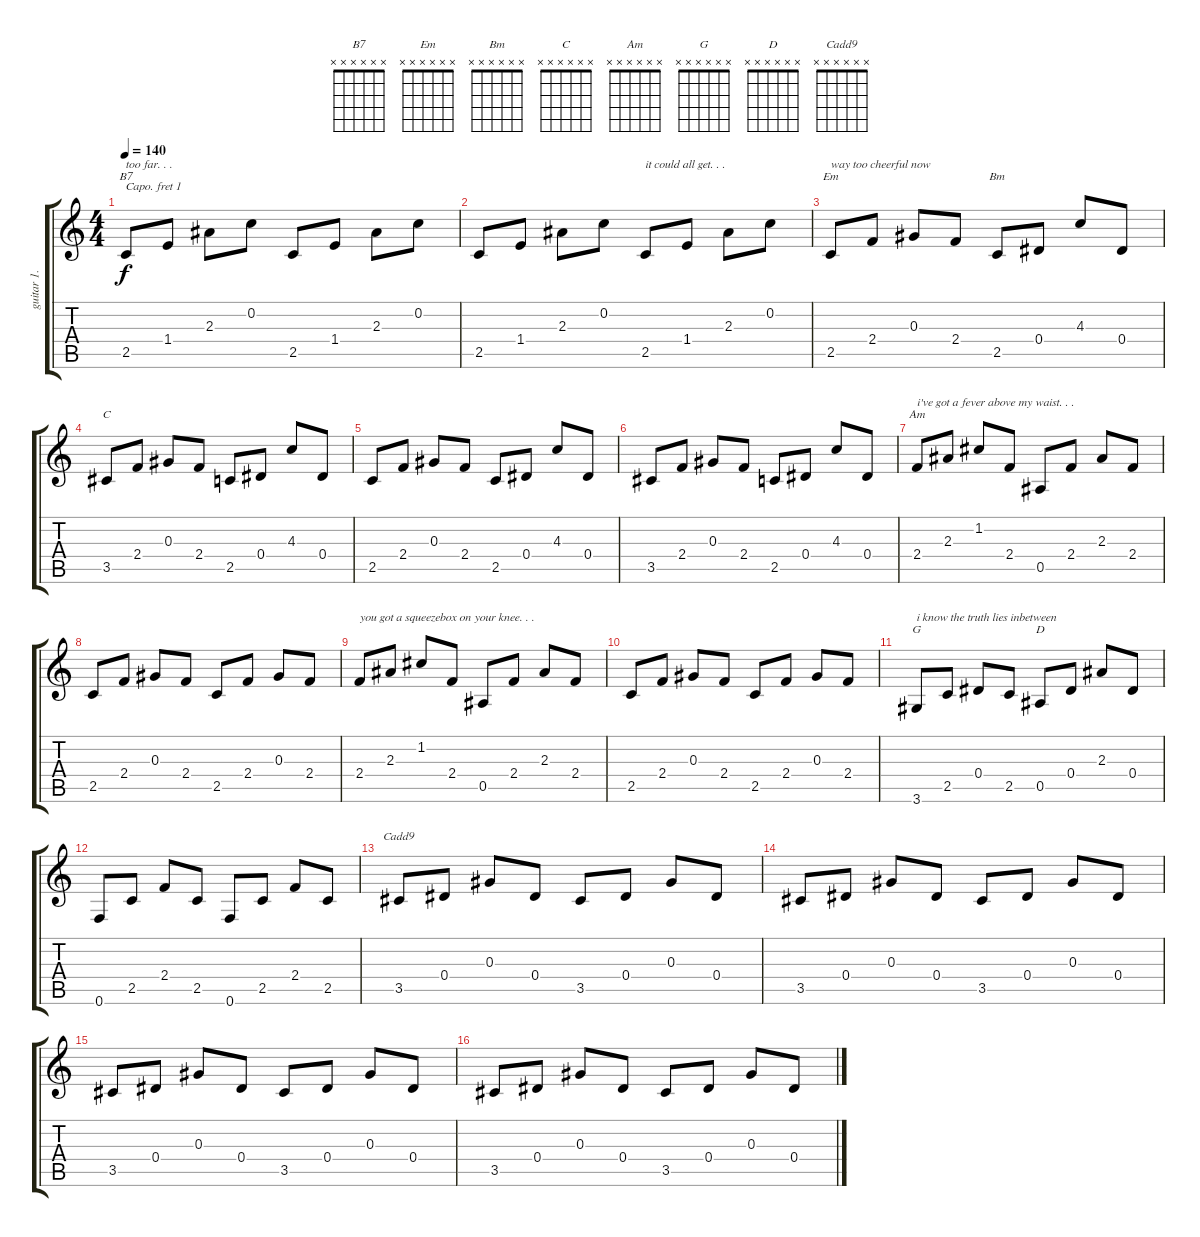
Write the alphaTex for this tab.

\track ("guitar 1." "guitar 1.") {instrument acousticguitarsteel}
\staff {score tabs}
\capo 1
\tuning (E4 B3 G3 D3 A2 E2) {hide}
\chord ("B7" x x x x x x) {firstfret 0}
\chord ("Em" x x x x x x) {firstfret 0}
\chord ("Bm" x x x x x x) {firstfret 0}
\chord ("C" x x x x x x) {firstfret 0}
\chord ("Am" x x x x x x) {firstfret 0}
\chord ("G" x x x x x x) {firstfret 0}
\chord ("D" x x x x x x) {firstfret 0}
\chord ("Cadd9" x x x x x x) {firstfret 0}
\ts (4 4)
\tempo 140
\clef g2
\ks c
2.5.8{ch "B7" txt "too far. . ." dy f} 1.4.8 2.3.8 0.2.8 2.5.8 1.4.8 2.3.8 0.2.8 |
2.5.8 1.4.8 2.3.8 0.2.8 2.5.8{txt "it could all get. . ."} 1.4.8 2.3.8 0.2.8 |
2.5.8{ch "Em" txt "way too cheerful now"} 2.4.8 0.3.8 2.4.8 2.5.8{ch "Bm"} 0.4.8 4.3.8 0.4.8 |
3.5.8{ch "C"} 2.4.8 0.3.8 2.4.8 2.5.8 0.4.8 4.3.8 0.4.8 |
2.5.8 2.4.8 0.3.8 2.4.8 2.5.8 0.4.8 4.3.8 0.4.8 |
3.5.8 2.4.8 0.3.8 2.4.8 2.5.8 0.4.8 4.3.8 0.4.8 |
2.4.8{ch "Am" txt "i've got a fever above my waist. . ."} 2.3.8 1.2.8 2.4.8 0.5.8 2.4.8 2.3.8 2.4.8 |
2.5.8 2.4.8 0.3.8 2.4.8 2.5.8 2.4.8 0.3.8 2.4.8 |
2.4.8{txt "you got a squeezebox on your knee. . ."} 2.3.8 1.2.8 2.4.8 0.5.8 2.4.8 2.3.8 2.4.8 |
2.5.8 2.4.8 0.3.8 2.4.8 2.5.8 2.4.8 0.3.8 2.4.8 |
3.6.8{ch "G" txt "i know the truth lies inbetween"} 2.5.8 0.4.8 2.5.8 0.5.8{ch "D"} 0.4.8 2.3.8 0.4.8 |
0.6.8 2.5.8 2.4.8 2.5.8 0.6.8 2.5.8 2.4.8 2.5.8 |
3.5.8{ch "Cadd9"} 0.4.8 0.3.8 0.4.8 3.5.8 0.4.8 0.3.8 0.4.8 |
3.5.8 0.4.8 0.3.8 0.4.8 3.5.8 0.4.8 0.3.8 0.4.8 |
3.5.8 0.4.8 0.3.8 0.4.8 3.5.8 0.4.8 0.3.8 0.4.8 |
3.5.8 0.4.8 0.3.8 0.4.8 3.5.8 0.4.8 0.3.8 0.4.8
